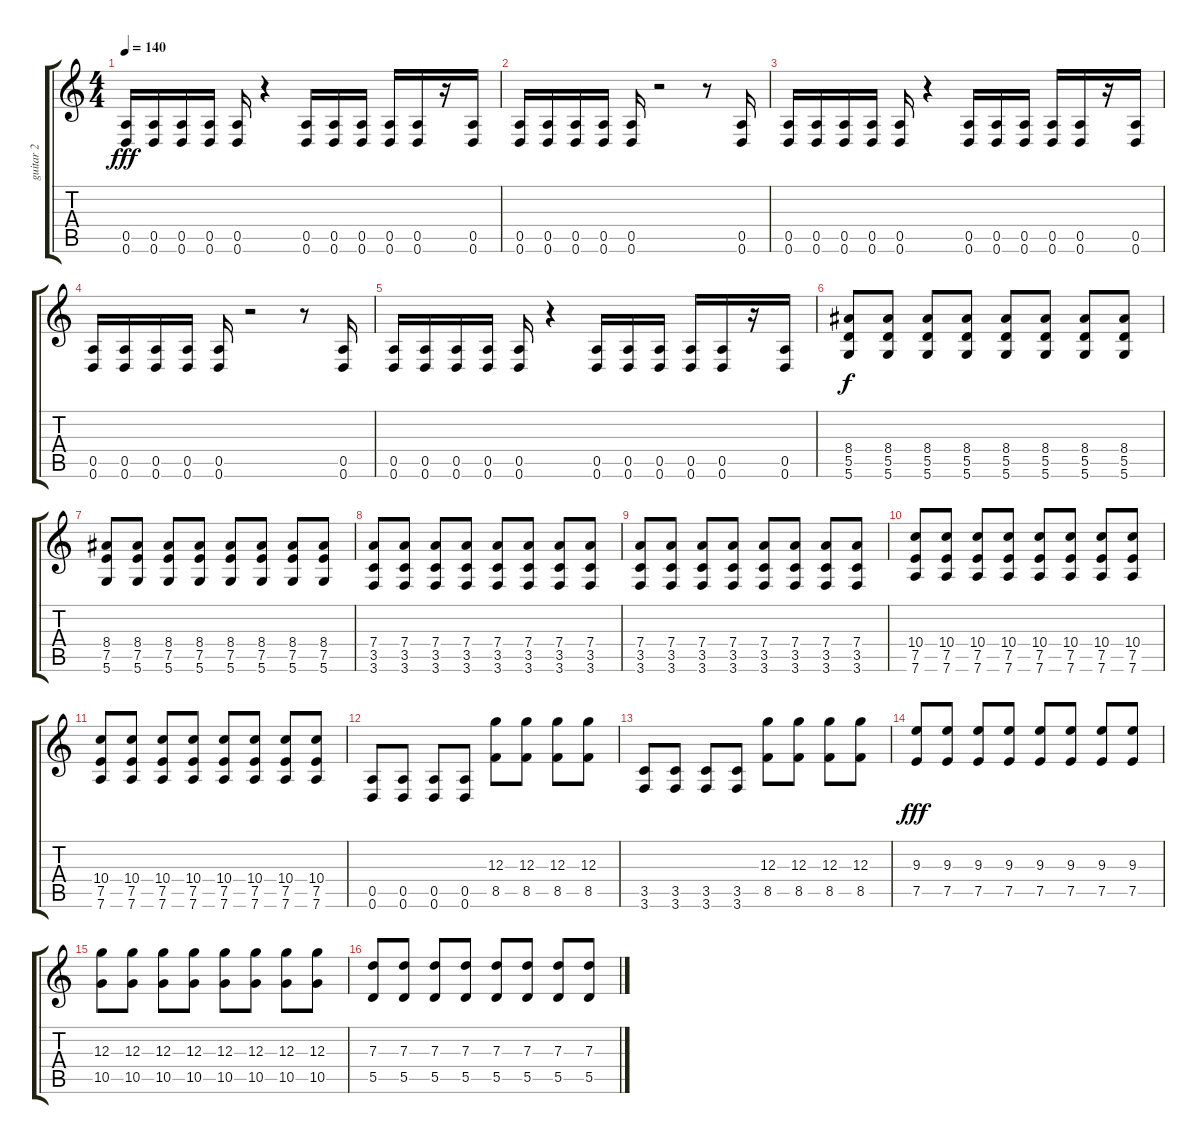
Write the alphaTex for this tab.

\track ("guitar 2" "guitar 2") {instrument distortionguitar}
\staff {score tabs}
\tuning (E4 B3 G3 D3 A2 D2) {hide}
\ts (4 4)
\tempo 140
\clef g2
\ks c
(0.5 0.6).16{dy fff} (0.5 0.6).16 (0.5 0.6).16 (0.5 0.6).16 (0.5 0.6).16 r.4 (0.5 0.6).16 (0.5 0.6).16 (0.5 0.6).16 (0.5 0.6).16 (0.5 0.6).16 r.16 (0.5 0.6).16 |
(0.5 0.6).16 (0.5 0.6).16 (0.5 0.6).16 (0.5 0.6).16 (0.5 0.6).16 r.2 r.8 (0.5 0.6).16 |
(0.5 0.6).16 (0.5 0.6).16 (0.5 0.6).16 (0.5 0.6).16 (0.5 0.6).16 r.4 (0.5 0.6).16 (0.5 0.6).16 (0.5 0.6).16 (0.5 0.6).16 (0.5 0.6).16 r.16 (0.5 0.6).16 |
(0.5 0.6).16 (0.5 0.6).16 (0.5 0.6).16 (0.5 0.6).16 (0.5 0.6).16 r.2 r.8 (0.5 0.6).16 |
(0.5 0.6).16 (0.5 0.6).16 (0.5 0.6).16 (0.5 0.6).16 (0.5 0.6).16 r.4 (0.5 0.6).16 (0.5 0.6).16 (0.5 0.6).16 (0.5 0.6).16 (0.5 0.6).16 r.16 (0.5 0.6).16 |
(8.4 5.5 5.6).8{dy f} (8.4 5.5 5.6).8 (8.4 5.5 5.6).8 (8.4 5.5 5.6).8 (8.4 5.5 5.6).8 (8.4 5.5 5.6).8 (8.4 5.5 5.6).8 (8.4 5.5 5.6).8 |
(8.4 7.5 5.6).8 (8.4 7.5 5.6).8 (8.4 7.5 5.6).8 (8.4 7.5 5.6).8 (8.4 7.5 5.6).8 (8.4 7.5 5.6).8 (8.4 7.5 5.6).8 (8.4 7.5 5.6).8 |
(7.4 3.5 3.6).8 (7.4 3.5 3.6).8 (7.4 3.5 3.6).8 (7.4 3.5 3.6).8 (7.4 3.5 3.6).8 (7.4 3.5 3.6).8 (7.4 3.5 3.6).8 (7.4 3.5 3.6).8 |
(7.4 3.5 3.6).8 (7.4 3.5 3.6).8 (7.4 3.5 3.6).8 (7.4 3.5 3.6).8 (7.4 3.5 3.6).8 (7.4 3.5 3.6).8 (7.4 3.5 3.6).8 (7.4 3.5 3.6).8 |
(10.4 7.5 7.6).8 (10.4 7.5 7.6).8 (10.4 7.5 7.6).8 (10.4 7.5 7.6).8 (10.4 7.5 7.6).8 (10.4 7.5 7.6).8 (10.4 7.5 7.6).8 (10.4 7.5 7.6).8 |
(10.4 7.5 7.6).8 (10.4 7.5 7.6).8 (10.4 7.5 7.6).8 (10.4 7.5 7.6).8 (10.4 7.5 7.6).8 (10.4 7.5 7.6).8 (10.4 7.5 7.6).8 (10.4 7.5 7.6).8 |
(0.5 0.6).8 (0.5 0.6).8 (0.5 0.6).8 (0.5 0.6).8 (12.3 8.5).8 (12.3 8.5).8 (12.3 8.5).8 (12.3 8.5).8 |
(3.5 3.6).8 (3.5 3.6).8 (3.5 3.6).8 (3.5 3.6).8 (12.3 8.5).8 (12.3 8.5).8 (12.3 8.5).8 (12.3 8.5).8 |
(9.3 7.5).8{dy fff} (9.3 7.5).8 (9.3 7.5).8 (9.3 7.5).8 (9.3 7.5).8 (9.3 7.5).8 (9.3 7.5).8 (9.3 7.5).8 |
(12.3 10.5).8 (12.3 10.5).8 (12.3 10.5).8 (12.3 10.5).8 (12.3 10.5).8 (12.3 10.5).8 (12.3 10.5).8 (12.3 10.5).8 |
(7.3 5.5).8 (7.3 5.5).8 (7.3 5.5).8 (7.3 5.5).8 (7.3 5.5).8 (7.3 5.5).8 (7.3 5.5).8 (7.3 5.5).8
